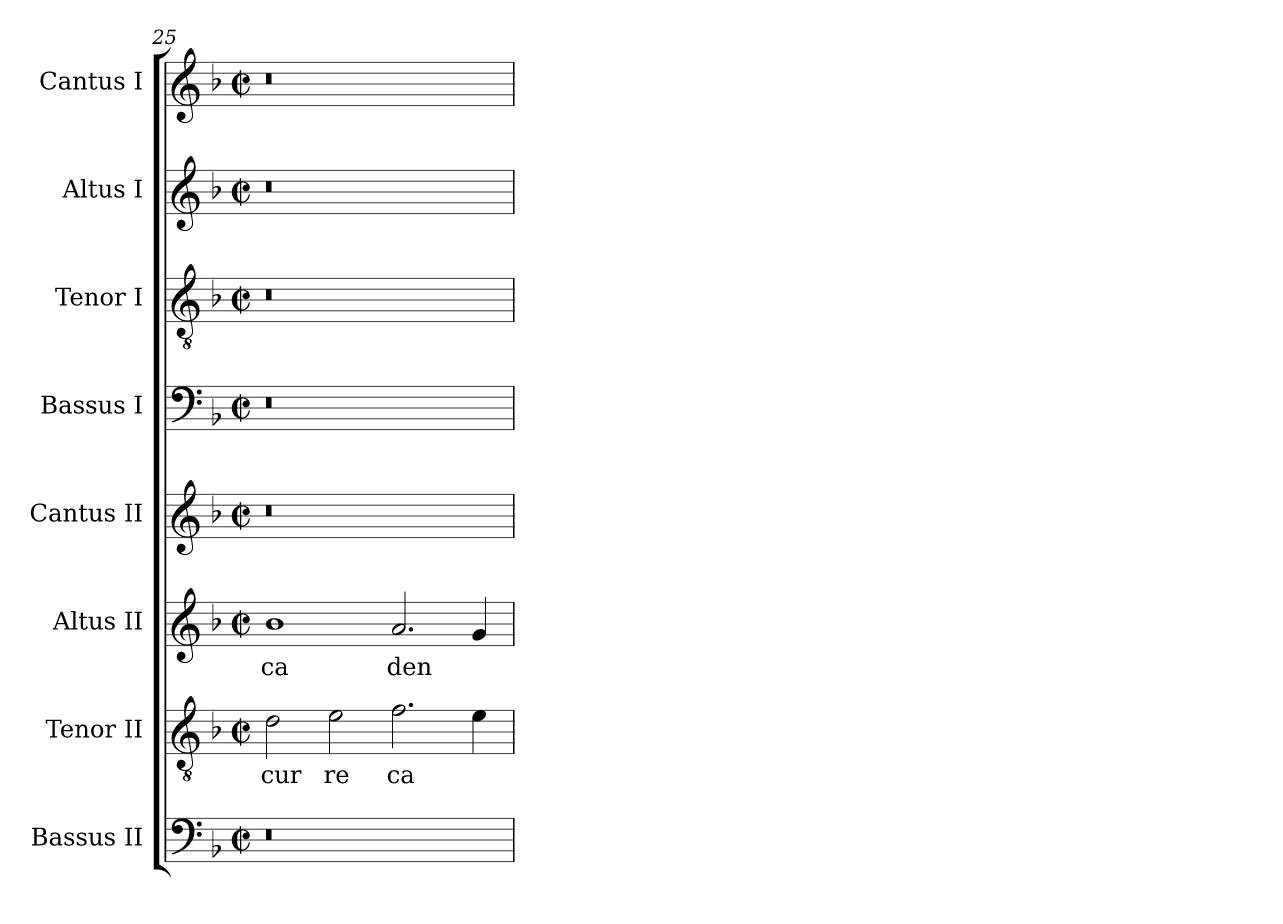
**kern	**kern	**text	**kern	**text	**kern	**kern	**kern	**kern	**kern
*part8	*part7	*part7	*part6	*part6	*part5	*part4	*part3	*part2	*part1
*staff8	*staff7	*staff7	*staff6	*staff6	*staff5	*staff4	*staff3	*staff2	*staff1
*I"Bassus II	*I"Tenor II	*	*I"Altus II	*	*I"Cantus II	*I"Bassus I	*I"Tenor I	*I"Altus I	*I"Cantus I
!!LO:PB:g=z
*clefF4	*clefGv2	*	*clefG2	*	*clefG2	*clefF4	*clefGv2	*clefG2	*clefG2
*k[b-]	*k[b-]	*	*k[b-]	*	*k[b-]	*k[b-]	*k[b-]	*k[b-]	*k[b-]
*F:	*F:	*	*F:	*	*F:	*F:	*F:	*F:	*F:
*M2/2	*M2/2	*	*M2/2	*	*M2/2	*M2/2	*M2/2	*M2/2	*M2/2
*met(c|)	*met(c|)	*	*met(c|)	*	*met(c|)	*met(c|)	*met(c|)	*met(c|)	*met(c|)
=25	=25	=25	=25	=25	=25	=25	=25	=25	=25
!	!	!LO:LY:b:cj	!	!LO:LY:b:cj	!	!	!	!	!
0r	2d\	cur	1b-	ca	0r	0r	0r	0r	0r
!	!	!LO:LY:b:cj	!	!	!	!	!	!	!
.	2e\	re	.	.	.	.	.	.	.
!	!	!LO:LY:b:cj	!	!LO:LY:b	!	!	!	!	!
.	2.f\	ca	2.a/	den	.	.	.	.	.
.	4e\	.	4g/	.	.	.	.	.	.
=	=	=	=	=	=	=	=	=	=
*-	*-	*-	*-	*-	*-	*-	*-	*-	*-
